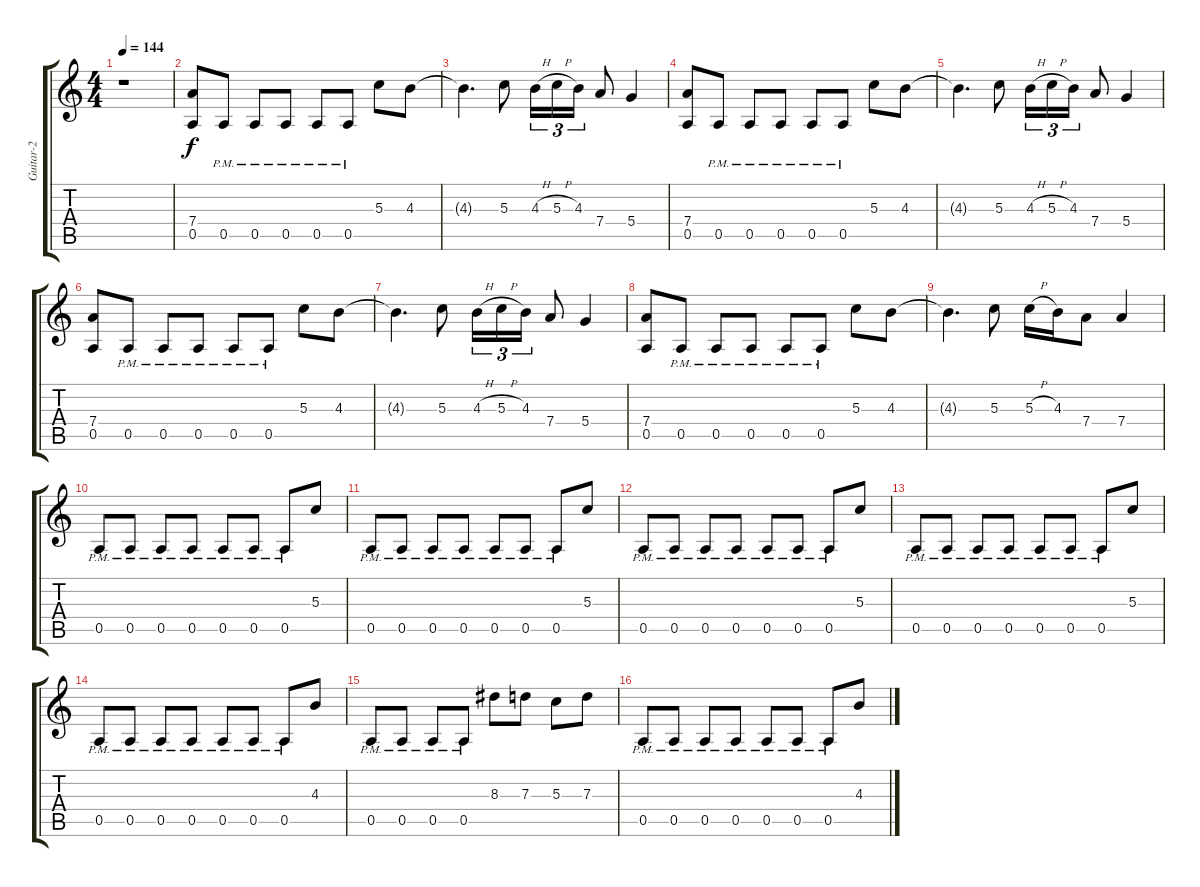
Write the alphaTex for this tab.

\track ("Guitar-2" "Guitar-2") {instrument distortionguitar}
\staff {score tabs}
\tuning (E4 B3 G3 D3 A2 E2) {hide}
\ts (4 4)
\tempo 144
\clef g2
\ks c
r.1{dy f instrument distortionguitar} |
(7.4 0.5).8 0.5{pm}.8 0.5{pm}.8 0.5{pm}.8 0.5{pm}.8 0.5{pm}.8 5.3.8 4.3.8 |
4.3{t}.4{d} 5.3.8 4.3{h}.16{tu (3 2)} 5.3{h}.16{tu (3 2)} 4.3.16{tu (3 2)} 7.4.8 5.4.4 |
(7.4 0.5).8 0.5{pm}.8 0.5{pm}.8 0.5{pm}.8 0.5{pm}.8 0.5{pm}.8 5.3.8 4.3.8 |
4.3{t}.4{d} 5.3.8 4.3{h}.16{tu (3 2)} 5.3{h}.16{tu (3 2)} 4.3.16{tu (3 2)} 7.4.8 5.4.4 |
(7.4 0.5).8 0.5{pm}.8 0.5{pm}.8 0.5{pm}.8 0.5{pm}.8 0.5{pm}.8 5.3.8 4.3.8 |
4.3{t}.4{d} 5.3.8 4.3{h}.16{tu (3 2)} 5.3{h}.16{tu (3 2)} 4.3.16{tu (3 2)} 7.4.8 5.4.4 |
(7.4 0.5).8 0.5{pm}.8 0.5{pm}.8 0.5{pm}.8 0.5{pm}.8 0.5{pm}.8 5.3.8 4.3.8 |
4.3{t}.4{d} 5.3.8 5.3{h}.16 4.3.16 7.4.8 7.4.4 |
0.5{pm}.8 0.5{pm}.8 0.5{pm}.8 0.5{pm}.8 0.5{pm}.8 0.5{pm}.8 0.5{pm}.8 5.3.8 |
0.5{pm}.8 0.5{pm}.8 0.5{pm}.8 0.5{pm}.8 0.5{pm}.8 0.5{pm}.8 0.5{pm}.8 5.3.8 |
0.5{pm}.8 0.5{pm}.8 0.5{pm}.8 0.5{pm}.8 0.5{pm}.8 0.5{pm}.8 0.5{pm}.8 5.3.8 |
0.5{pm}.8 0.5{pm}.8 0.5{pm}.8 0.5{pm}.8 0.5{pm}.8 0.5{pm}.8 0.5{pm}.8 5.3.8 |
0.5{pm}.8 0.5{pm}.8 0.5{pm}.8 0.5{pm}.8 0.5{pm}.8 0.5{pm}.8 0.5{pm}.8 4.3.8 |
0.5{pm}.8 0.5{pm}.8 0.5{pm}.8 0.5{pm}.8 8.3.8 7.3.8 5.3.8 7.3.8 |
0.5{pm}.8 0.5{pm}.8 0.5{pm}.8 0.5{pm}.8 0.5{pm}.8 0.5{pm}.8 0.5{pm}.8 4.3.8
